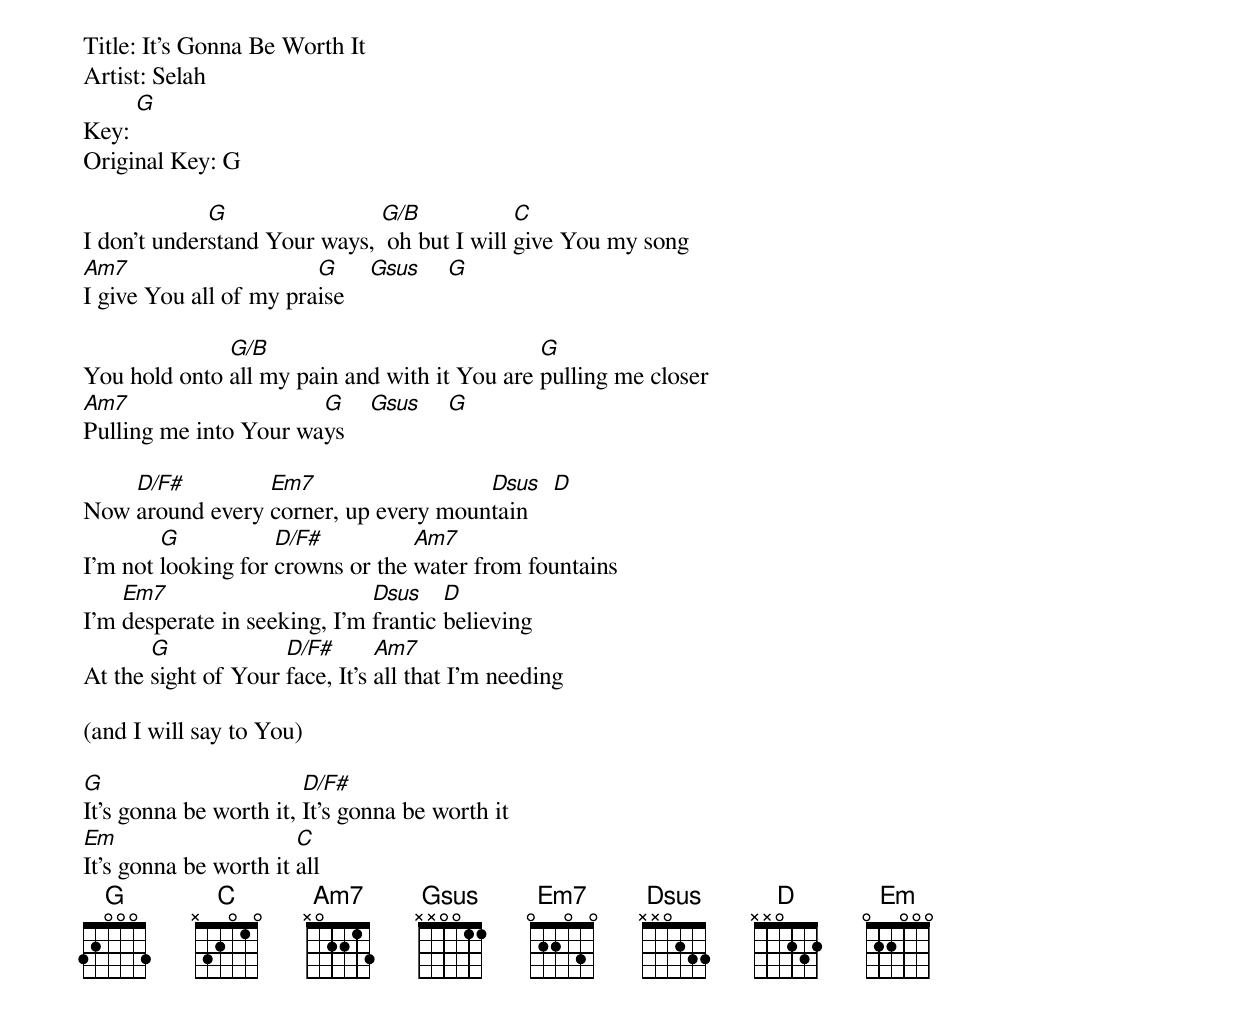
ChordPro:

Title: It's Gonna Be Worth It
Artist: Selah
Key: [G]
Original Key: G

I don't under[G]stand Your ways, [G/B] oh but I will [C]give You my song
[Am7]I give You all of my pra[G]ise    [Gsus]    [G]

You hold onto [G/B]all my pain and with it You are [G]pulling me closer
[Am7]Pulling me into Your wa[G]ys    [Gsus]    [G]

Now [D/F#]around every [Em7]corner, up every moun[Dsus]tain    [D]
I'm not [G]looking for [D/F#]crowns or the [Am7]water from fountains
I'm [Em7]desperate in seeking, I'm [Dsus]frantic [D]believing
At the [G]sight of Your [D/F#]face, It's [Am7]all that I'm needing

(and I will say to You)

[G]It's gonna be worth it, [D/F#]It's gonna be worth it
[Em]It's gonna be worth it [C]all
